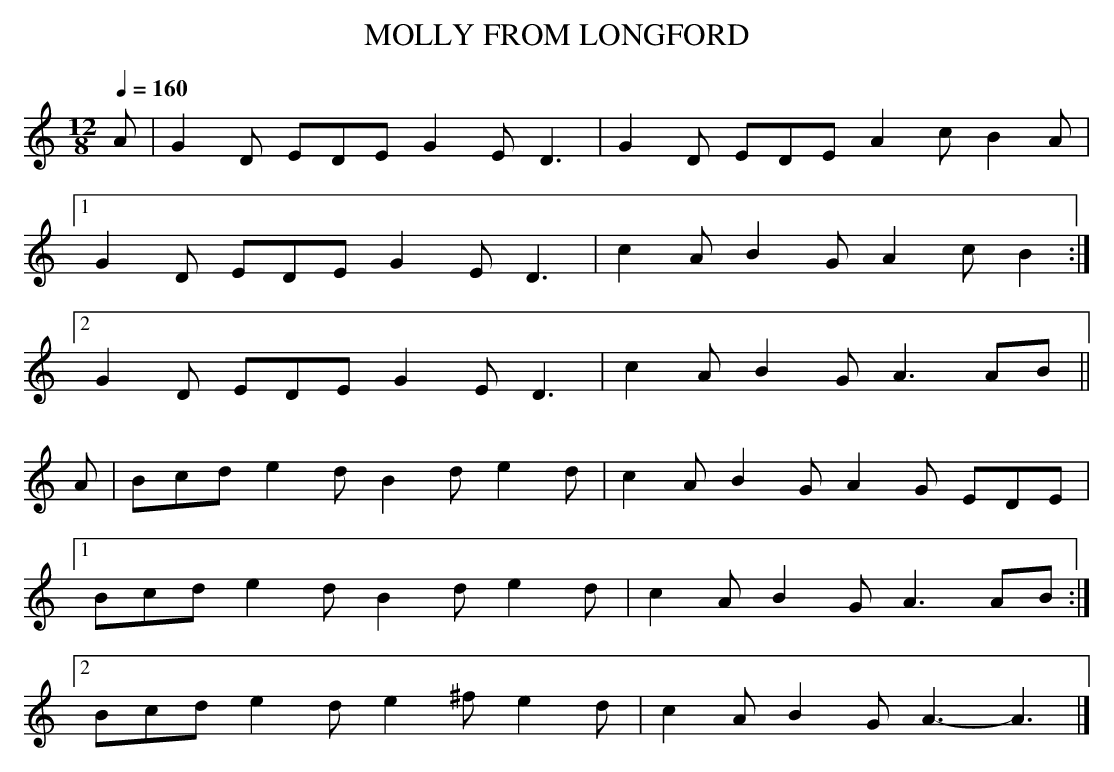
X:1
T:MOLLY FROM LONGFORD
L:1/8
M:12/8
Q:1/4=160
K:Am
A|G2D EDE G2E D3|G2D EDE A2c B2A|
[1 G2D EDE G2E D3|c2A B2G A2c B2:|
[2 G2D EDE G2E D3|c2A B2G A3 AB ||
A|Bcd e2d B2d e2d|c2A B2G A2G EDE|
[1 Bcd e2d B2d e2d|c2A B2G A3 AB :|
[2 Bcd e2d e2^f e2d|c2A B2G A3-A3|]
